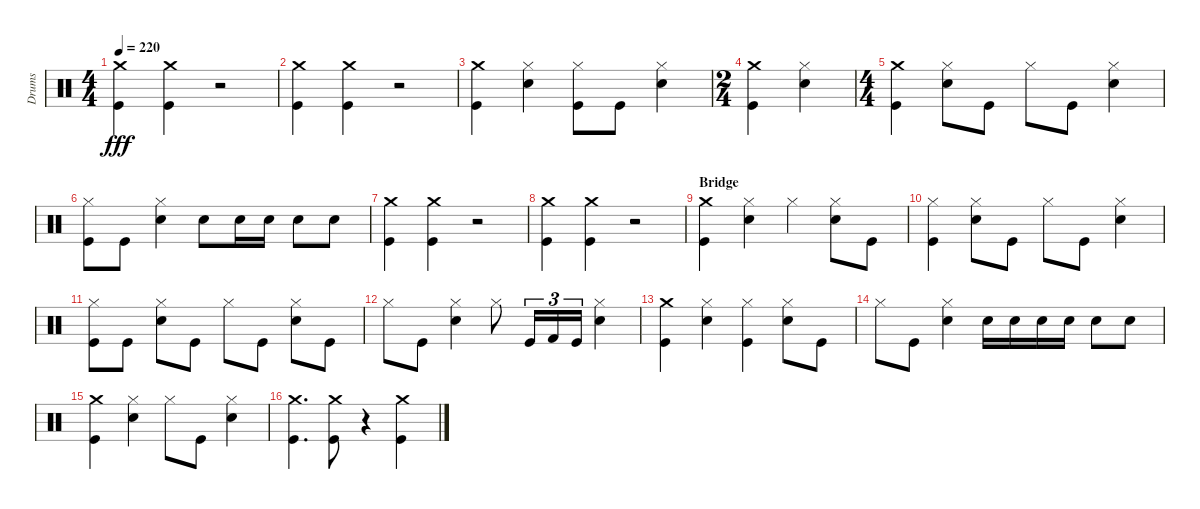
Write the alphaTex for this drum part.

\track ("Drums" "Drums") {instrument percussion}
\staff {score}
\articulation defaults
\ts (4 4)
\tempo 220
\clef neutral
\ks c
("Kick (hit)" "Crash medium (hit)").4{dy fff} ("Kick (hit)" "Crash medium (hit)").4 r.2 |
("Kick (hit)" "Crash medium (hit)").4 ("Crash medium (hit)" "Kick (hit)").4 r.2 |
("Kick (hit)" "Crash medium (hit)").4 ("Snare (hit) 2" "Hi-Hat (closed)").4 ("Kick (hit)" "Hi-Hat (closed)").8 "Kick (hit)".8 ("Snare (hit) 2" "Hi-Hat (closed)").4 |
\ts (2 4)
("Crash medium (hit)" "Kick (hit)").4 ("Snare (hit) 2" "Hi-Hat (closed)").4 |
\ts (4 4)
("Kick (hit)" "Crash medium (hit)").4 ("Snare (hit) 2" "Hi-Hat (closed)").8 "Kick (hit)".8 "Hi-Hat (closed)".8 "Kick (hit)".8 ("Snare (hit) 2" "Hi-Hat (closed)").4 |
("Hi-Hat (closed)" "Kick (hit)").8 "Kick (hit)".8 ("Hi-Hat (closed)" "Snare (hit) 2").4 "Snare (hit) 2".8 "Snare (hit) 2".16 "Snare (hit) 2".16 "Snare (hit) 2".8 "Snare (hit) 2".8 |
("Kick (hit)" "Crash medium (hit)").4 ("Kick (hit)" "Crash medium (hit)").4 r.2 |
("Crash medium (hit)" "Kick (hit)").4 ("Kick (hit)" "Crash medium (hit)").4 r.2 |
\section ("" "Bridge")
("Kick (hit)" "Crash medium (hit)").4 ("Snare (hit) 2" "Hi-Hat (closed)").4 "Hi-Hat (closed)".4 ("Snare (hit) 2" "Hi-Hat (closed)").8 "Kick (hit)".8 |
("Hi-Hat (closed)" "Kick (hit)").4 ("Hi-Hat (closed)" "Snare (hit) 2").8 "Kick (hit)".8 "Hi-Hat (closed)".8 "Kick (hit)".8 ("Snare (hit) 2" "Hi-Hat (closed)").4 |
("Hi-Hat (closed)" "Kick (hit)").8 "Kick (hit)".8 ("Snare (hit) 2" "Hi-Hat (closed)").8 "Kick (hit)".8 "Hi-Hat (closed)".8 "Kick (hit)".8 ("Snare (hit) 2" "Hi-Hat (closed)").8 "Kick (hit)".8 |
"Hi-Hat (closed)".8 "Kick (hit)".8 ("Snare (hit) 2" "Hi-Hat (closed)").4 "Hi-Hat (closed)".8 "Kick (hit)".16{tu (3 2)} "Kick (hit) 2".16{tu (3 2)} "Kick (hit)".16{tu (3 2)} ("Snare (hit) 2" "Hi-Hat (closed)").4 |
("Kick (hit)" "Crash medium (hit)").4 ("Hi-Hat (closed)" "Snare (hit) 2").4 ("Kick (hit)" "Hi-Hat (closed)").4 ("Snare (hit) 2" "Hi-Hat (closed)").8 "Kick (hit)".8 |
"Hi-Hat (closed)".8 "Kick (hit)".8 ("Snare (hit) 2" "Hi-Hat (closed)").4 "Snare (hit) 2".16 "Snare (hit) 2".16 "Snare (hit) 2".16 "Snare (hit) 2".16 "Snare (hit) 2".8 "Snare (hit) 2".8 |
("Kick (hit)" "Crash medium (hit)").4 ("Snare (hit) 2" "Hi-Hat (closed)").4 "Hi-Hat (closed)".8 "Kick (hit)".8 ("Snare (hit) 2" "Hi-Hat (closed)").4 |
("Kick (hit)" "Crash medium (hit)").4{d} ("Crash medium (hit)" "Kick (hit)").8 r.4 ("Kick (hit)" "Crash medium (hit)").4
